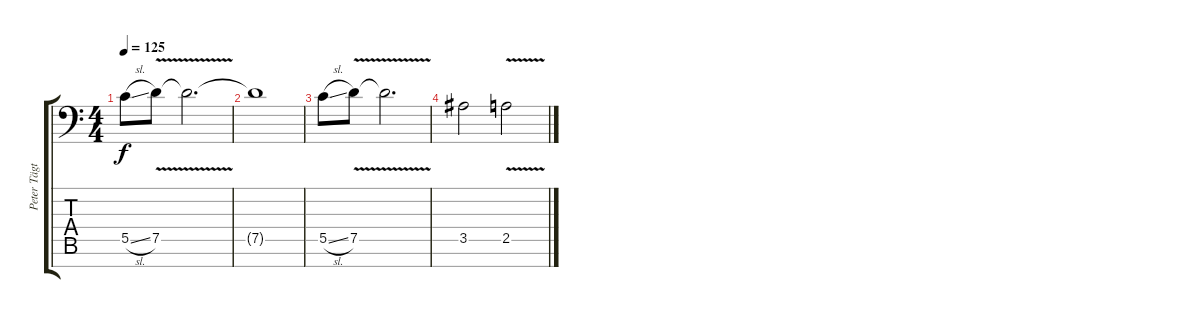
\track ("Peter Tägtgren (Lead Guitar I)" "Peter Tägt") {instrument distortionguitar}
\staff {score tabs}
\tuning (D4 A3 F3 C3 G2 D2 A1) {hide}
\ts (4 4)
\tempo 125
\clef f4
\ks c
5.5{sl}.8{dy f volume 0} 7.5{v}.8 7.5{t}.2{d} |
7.5{t}.1 |
5.5{sl}.8 7.5{v}.8 7.5{t}.2{d} |
3.5.2 2.5{v}.2
